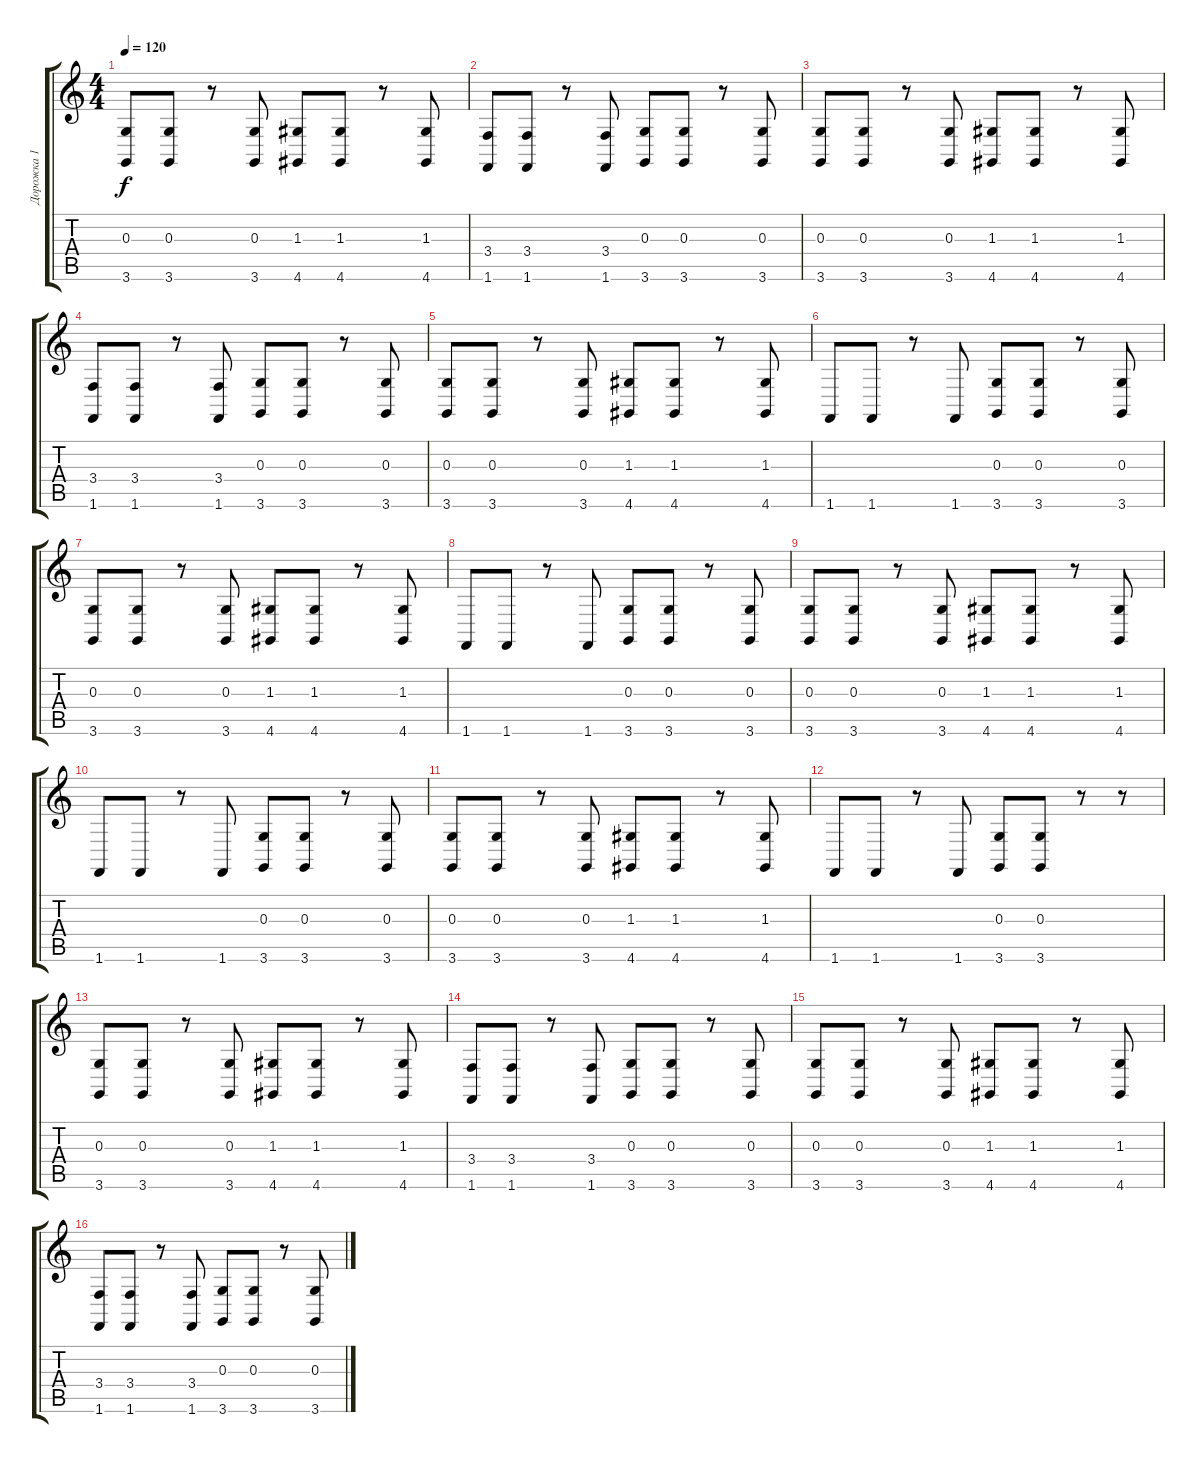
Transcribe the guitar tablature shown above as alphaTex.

\track ("Дорожка 1" "Дорожка 1") {instrument stringensemble1}
\staff {score tabs}
\tuning (E4 B3 G3 D3 A2 E2) {hide}
\ts (4 4)
\section ("" "")
\tempo 120
\clef g2
\ks c
(0.3 3.6).8{dy f volume 13} (0.3 3.6).8 r.8 (0.3 3.6).8 (1.3 4.6).8 (1.3 4.6).8 r.8 (1.3 4.6).8 |
(3.4 1.6).8 (3.4 1.6).8 r.8 (3.4 1.6).8 (0.3 3.6).8 (0.3 3.6).8 r.8 (0.3 3.6).8 |
(0.3 3.6).8 (0.3 3.6).8 r.8 (0.3 3.6).8 (1.3 4.6).8 (1.3 4.6).8 r.8 (1.3 4.6).8 |
(3.4 1.6).8 (3.4 1.6).8 r.8 (3.4 1.6).8 (0.3 3.6).8 (0.3 3.6).8 r.8 (0.3 3.6).8 |
(0.3 3.6).8 (0.3 3.6).8 r.8 (0.3 3.6).8 (1.3 4.6).8 (1.3 4.6).8 r.8 (1.3 4.6).8 |
1.6.8 1.6.8 r.8 1.6.8 (0.3 3.6).8 (0.3 3.6).8 r.8 (0.3 3.6).8 |
(0.3 3.6).8 (0.3 3.6).8 r.8 (0.3 3.6).8 (1.3 4.6).8 (1.3 4.6).8 r.8 (1.3 4.6).8 |
1.6.8 1.6.8 r.8 1.6.8 (0.3 3.6).8 (0.3 3.6).8 r.8 (0.3 3.6).8 |
(0.3 3.6).8 (0.3 3.6).8 r.8 (0.3 3.6).8 (1.3 4.6).8 (1.3 4.6).8 r.8 (1.3 4.6).8 |
1.6.8 1.6.8 r.8 1.6.8 (0.3 3.6).8 (0.3 3.6).8 r.8 (0.3 3.6).8 |
(0.3 3.6).8 (0.3 3.6).8 r.8 (0.3 3.6).8 (1.3 4.6).8 (1.3 4.6).8 r.8 (1.3 4.6).8 |
1.6.8 1.6.8 r.8 1.6.8 (0.3 3.6).8 (0.3 3.6).8 r.8 r.8 |
(0.3 3.6).8 (0.3 3.6).8 r.8 (0.3 3.6).8 (1.3 4.6).8 (1.3 4.6).8 r.8 (1.3 4.6).8 |
(3.4 1.6).8 (3.4 1.6).8 r.8 (3.4 1.6).8 (0.3 3.6).8 (0.3 3.6).8 r.8 (0.3 3.6).8 |
(0.3 3.6).8 (0.3 3.6).8 r.8 (0.3 3.6).8 (1.3 4.6).8 (1.3 4.6).8 r.8 (1.3 4.6).8 |
(3.4 1.6).8 (3.4 1.6).8 r.8 (3.4 1.6).8 (0.3 3.6).8 (0.3 3.6).8 r.8 (0.3 3.6).8
